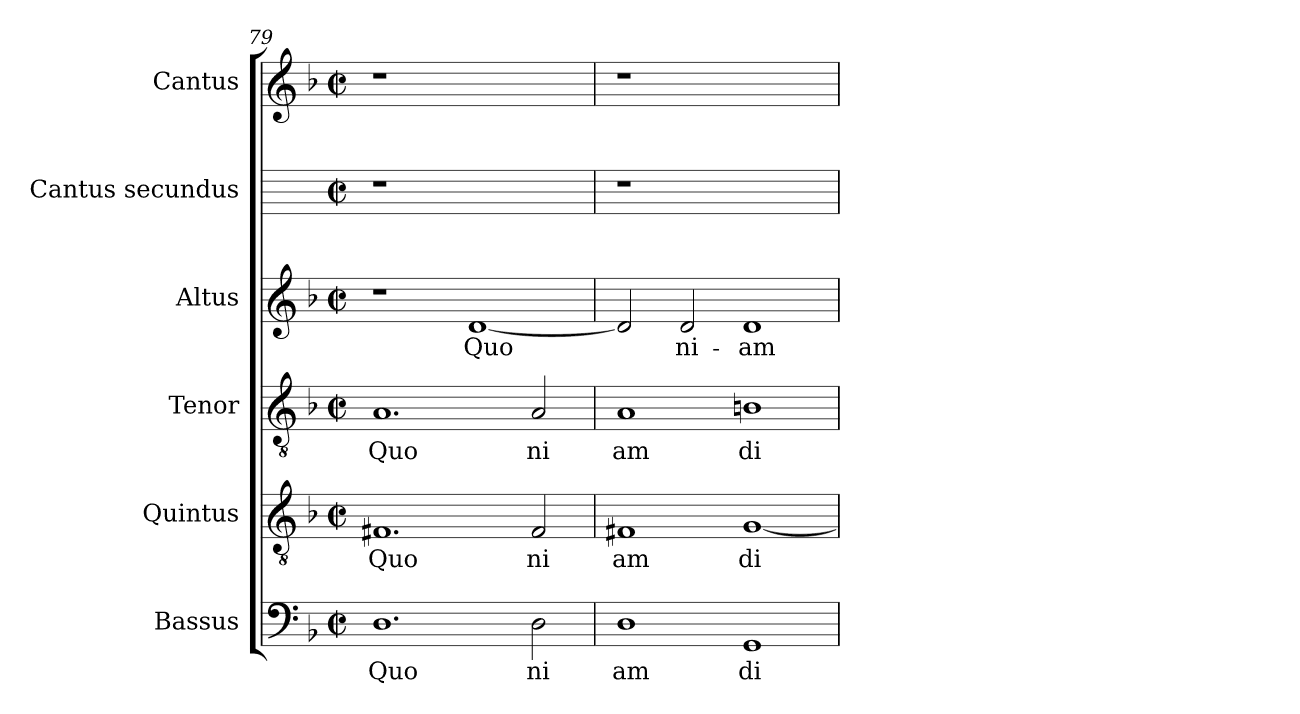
**kern	**text	**kern	**text	**kern	**text	**kern	**text	**kern	**kern
*part6	*part6	*part5	*part5	*part4	*part4	*part3	*part3	*part2	*part1
*staff6	*staff6	*staff5	*staff5	*staff4	*staff4	*staff3	*staff3	*staff2	*staff1
*I"Bassus	*	*I"Quintus	*	*I"Tenor	*	*I"Altus	*	*I"Cantus  secundus	*I"Cantus
*I'B	*	*I'Q	*	*I'T	*	*I'A	*	*	*I'C
!!LO:LB:g=z
*clefF4	*	*clefGv2	*	*clefGv2	*	*clefG2	*	*	*clefG2
*k[b-]	*	*k[b-]	*	*k[b-]	*	*k[b-]	*	*k[]	*k[b-]
*F:	*	*F:	*	*F:	*	*F:	*	*C:	*F:
*M2/2	*	*M2/2	*	*M2/2	*	*M2/2	*	*M2/2	*M2/2
*met(c|)	*	*met(c|)	*	*met(c|)	*	*met(c|)	*	*met(c|)	*met(c|)
=79	=79	=79	=79	=79	=79	=79	=79	=79	=79
!	!LO:LY:b:cj	!	!LO:LY:b:cj	!	!LO:LY:b:cj	!	!	!	!
1.D	Quo	1.F#X	Quo	1.A	Quo	1r	.	1r	1r
!	!	!	!	!	!	!	!LO:LY:b:cj	!	!
.	.	.	.	.	.	[<1d	Quo-	1ryy	1ryy
!	!LO:LY:b:cj	!	!LO:LY:b:cj	!	!LO:LY:b:cj	!	!	!	!
2D\	ni	2F#/	ni	2A/	ni	.	.	.	.
=80	=80	=80	=80	=80	=80	=80	=80	=80	=80
!	!LO:LY:b:cj	!	!LO:LY:b:cj	!	!LO:LY:b:cj	!	!LO:LY:b:cj	!	!
1D	am	1F#X	am	1A	am	2d/]	--	1r	1r
!	!	!	!	!	!	!	!LO:LY:b:cj	!	!
.	.	.	.	.	.	2d/	-ni-	.	.
!	!LO:LY:b:cj	!	!LO:LY:b:cj	!	!LO:LY:b:cj	!	!LO:LY:b:cj	!	!
1GG	di	[<1G	di	1Bn	di	1d	-am	1ryy	1ryy
=	=	=	=	=	=	=	=	=	=
*-	*-	*-	*-	*-	*-	*-	*-	*-	*-
